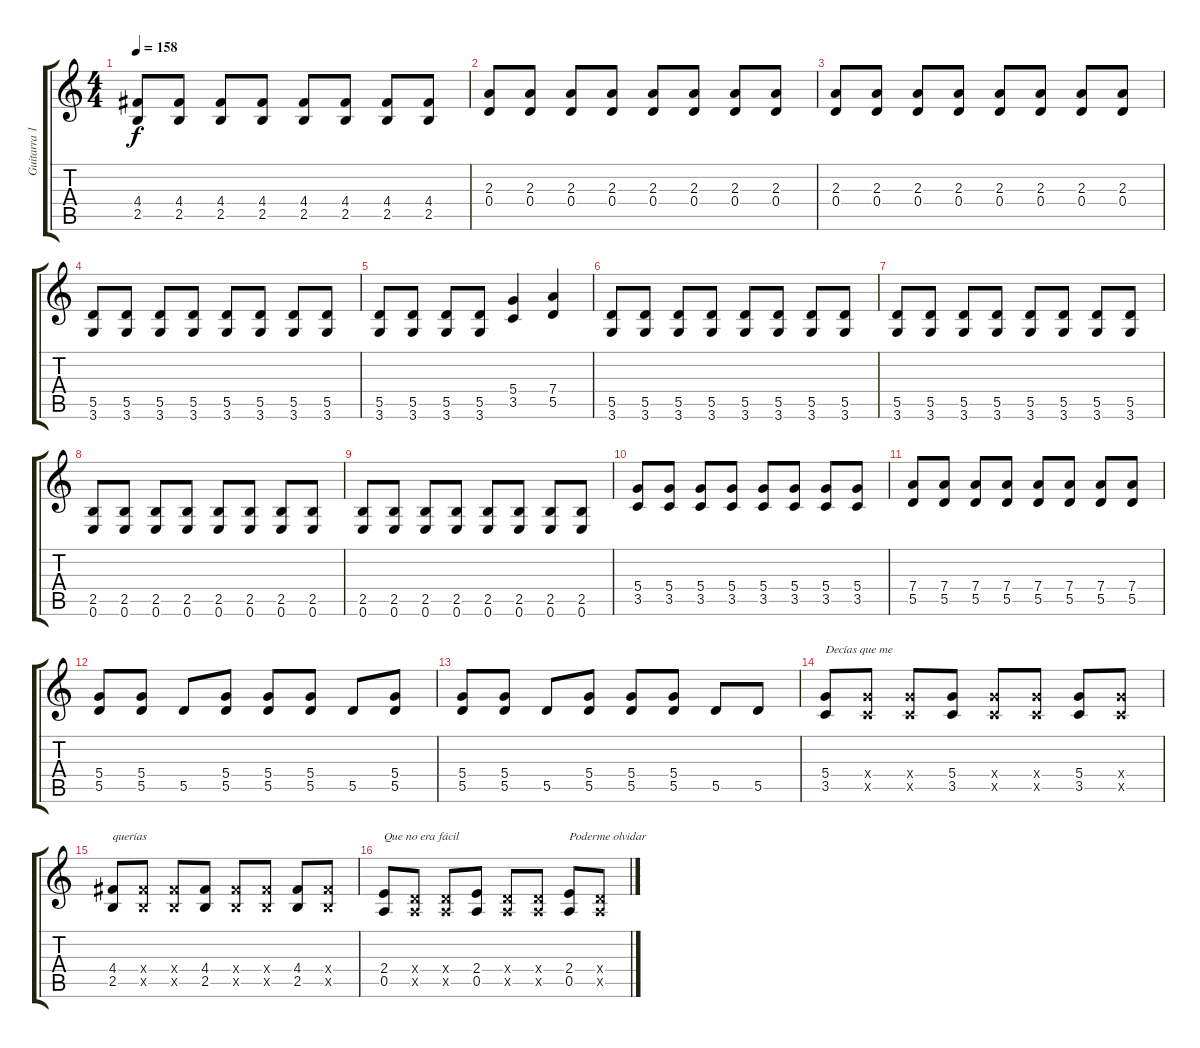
\track ("Guitarra 1" "Guitarra 1") {instrument electricguitarmuted}
\staff {score tabs}
\tuning (E4 B3 G3 D3 A2 E2) {hide}
\ts (4 4)
\tempo 158
\clef g2
\ks c
(4.4 2.5).8{dy f} (4.4 2.5).8 (4.4 2.5).8 (4.4 2.5).8 (4.4 2.5).8 (4.4 2.5).8 (4.4 2.5).8 (4.4 2.5).8 |
(2.3 0.4).8 (2.3 0.4).8 (2.3 0.4).8 (2.3 0.4).8 (2.3 0.4).8 (2.3 0.4).8 (2.3 0.4).8 (2.3 0.4).8 |
(2.3 0.4).8 (2.3 0.4).8 (2.3 0.4).8 (2.3 0.4).8 (2.3 0.4).8 (2.3 0.4).8 (2.3 0.4).8 (2.3 0.4).8 |
(5.5 3.6).8 (5.5 3.6).8 (5.5 3.6).8 (5.5 3.6).8 (5.5 3.6).8 (5.5 3.6).8 (5.5 3.6).8 (5.5 3.6).8 |
(5.5 3.6).8 (5.5 3.6).8 (5.5 3.6).8 (5.5 3.6).8 (5.4 3.5).4 (7.4 5.5).4 |
(5.5 3.6).8 (5.5 3.6).8 (5.5 3.6).8 (5.5 3.6).8 (5.5 3.6).8 (5.5 3.6).8 (5.5 3.6).8 (5.5 3.6).8 |
(5.5 3.6).8 (5.5 3.6).8 (5.5 3.6).8 (5.5 3.6).8 (5.5 3.6).8 (5.5 3.6).8 (5.5 3.6).8 (5.5 3.6).8 |
(2.5 0.6).8 (2.5 0.6).8 (2.5 0.6).8 (2.5 0.6).8 (2.5 0.6).8 (2.5 0.6).8 (2.5 0.6).8 (2.5 0.6).8 |
(2.5 0.6).8 (2.5 0.6).8 (2.5 0.6).8 (2.5 0.6).8 (2.5 0.6).8 (2.5 0.6).8 (2.5 0.6).8 (2.5 0.6).8 |
(5.4 3.5).8 (5.4 3.5).8 (5.4 3.5).8 (5.4 3.5).8 (5.4 3.5).8 (5.4 3.5).8 (5.4 3.5).8 (5.4 3.5).8 |
(7.4 5.5).8 (7.4 5.5).8 (7.4 5.5).8 (7.4 5.5).8 (7.4 5.5).8 (7.4 5.5).8 (7.4 5.5).8 (7.4 5.5).8 |
(5.4 5.5).8 (5.4 5.5).8 5.5.8 (5.4 5.5).8 (5.4 5.5).8 (5.4 5.5).8 5.5.8 (5.4 5.5).8 |
(5.4 5.5).8 (5.4 5.5).8 5.5.8 (5.4 5.5).8 (5.4 5.5).8 (5.4 5.5).8 5.5.8 5.5.8 |
(5.4 3.5).8{txt "Decías que me"} (5.4{x} 3.5{x}).8 (5.4{x} 3.5{x}).8 (5.4 3.5).8 (5.4{x} 3.5{x}).8 (5.4{x} 3.5{x}).8 (5.4 3.5).8 (5.4{x} 3.5{x}).8 |
(4.4 2.5).8{txt "querías"} (4.4{x} 2.5{x}).8 (4.4{x} 2.5{x}).8 (4.4 2.5).8 (4.4{x} 2.5{x}).8 (4.4{x} 2.5{x}).8 (4.4 2.5).8 (4.4{x} 2.5{x}).8 |
(2.4 0.5).8{txt "Que no era fácil"} (0.4{x} 0.5{x}).8 (0.4{x} 0.5{x}).8 (2.4 0.5).8 (0.4{x} 0.5{x}).8 (0.4{x} 0.5{x}).8 (2.4 0.5).8{txt "Poderme olvidar"} (0.4{x} 0.5{x}).8
